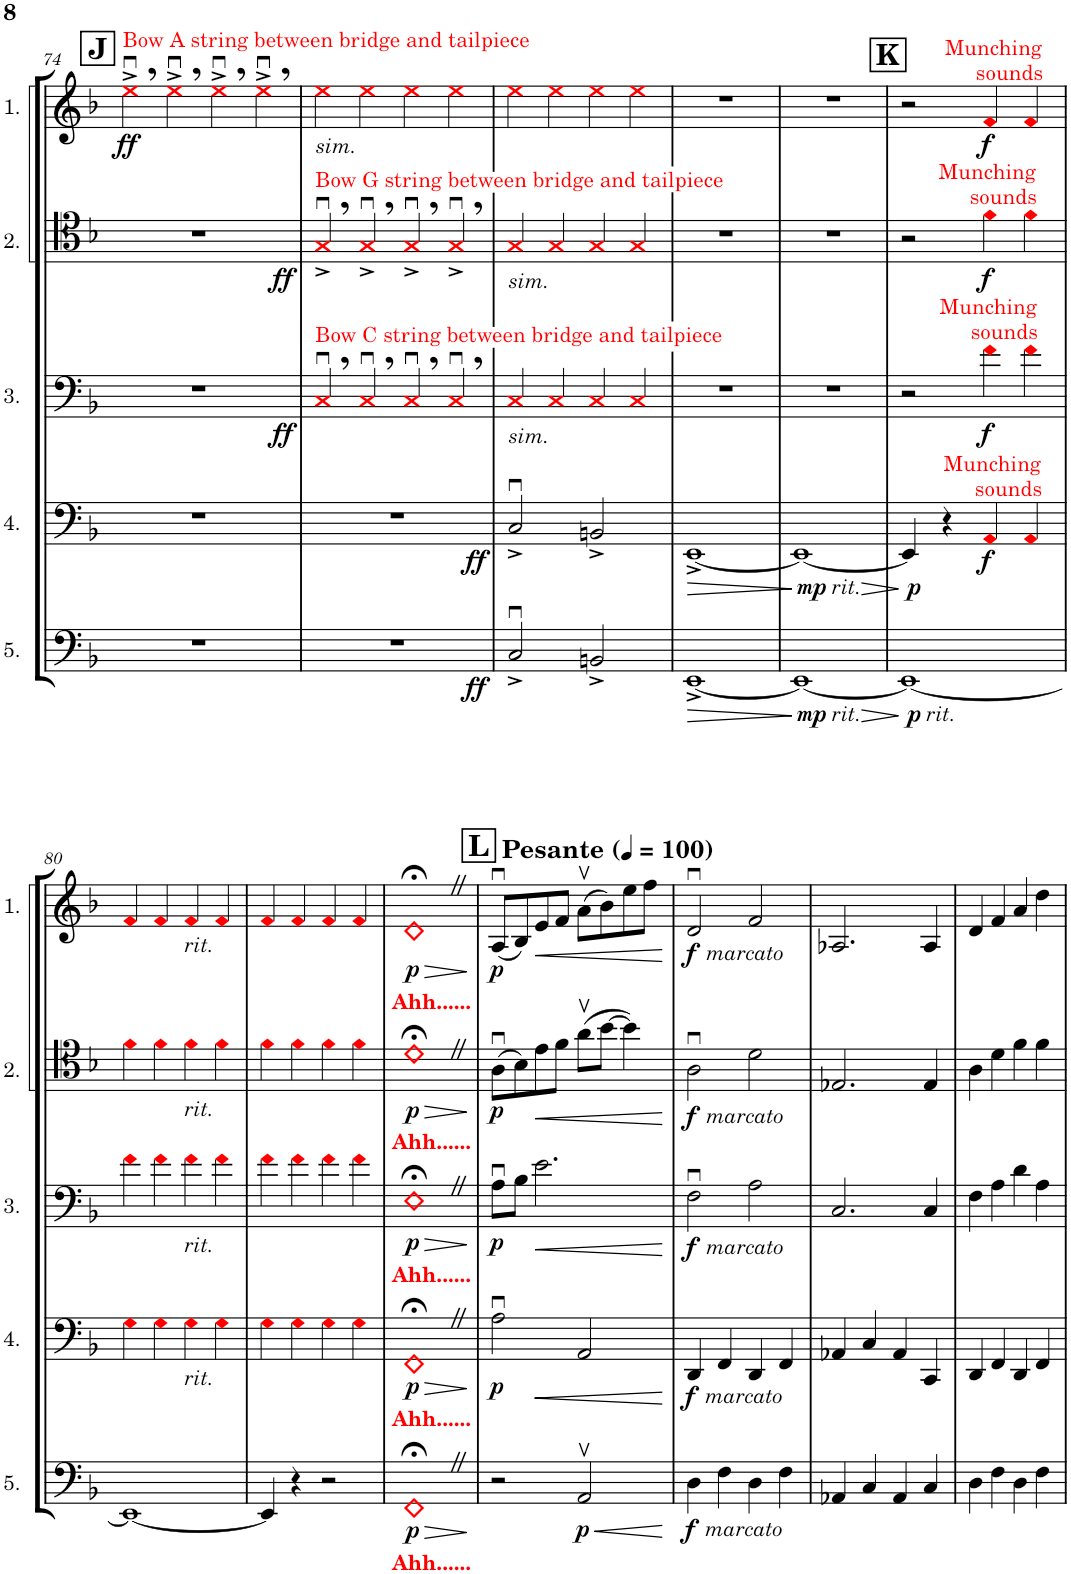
**kern	**text	**dynam	**kern	**text	**dynam	**kern	**text	**dynam	**kern	**text	**dynam	**kern	**text	**dynam
*part5	*part5	*part5	*part4	*part4	*part4	*part3	*part3	*part3	*part2	*part2	*part2	*part1	*part1	*part1
*staff5	*staff5	*staff5	*staff4	*staff4	*staff4	*staff3	*staff3	*staff3	*staff2	*staff2	*staff2	*staff1	*staff1	*staff1
*I"Cello 5	*	*	*I"Cello 4	*	*	*I"Cello 3	*	*	*I"Cello 2	*	*	*I"Cello 1	*	*
!!LO:PB:g=z
*clefF4	*	*	*clefF4	*	*	*clefF4	*	*	*clefC4	*	*	*clefG2	*	*
*k[b-]	*	*	*k[b-]	*	*	*k[b-]	*	*	*k[b-]	*	*	*k[b-]	*	*
*M4/4	*	*	*M4/4	*	*	*M4/4	*	*	*M4/4	*	*	*M4/4	*	*
!!LO:REH:place=s1:a:B:cj:fs=14:t=J
=74	=74	=74	=74	=74	=74	=74	=74	=74	=74	=74	=74	=74	=74	=74
!	!	!	!	!	!	!	!	!	!	!	!	!LO:TX:a:color=#FF0000:t=Bow A string between bridge and tailpiece	!	!
!	!	!	!	!	!	!	!	!LO:DY:b	!	!	!LO:DY:b	!	!	!LO:DY:b
1r	.	.	1r	.	.	1r	.	ff	1r	.	ff	4eeu^,i\	.	ff
.	.	.	.	.	.	.	.	.	.	.	.	4eeu^,i\	.	.
.	.	.	.	.	.	.	.	.	.	.	.	4eeu^,i\	.	.
.	.	.	.	.	.	.	.	.	.	.	.	4eeu^,i\	.	.
=75	=75	=75	=75	=75	=75	=75	=75	=75	=75	=75	=75	=75	=75	=75
!	!	!	!	!	!	!	!	!	!	!	!	!LO:TX:b:i:t=sim.	!	!
!	!	!	!	!	!	!	!	!	!LO:TX:a:color=#FF0000:t=Bow G string between bridge and tailpiece	!	!	!	!	!
!	!	!	!	!	!	!LO:TX:a:color=#FF0000:t=Bow C string between bridge and tailpiece	!	!	!	!	!	!	!	!
1r	.	.	1r	.	.	4Cu,i/	.	.	4Gu^,i/	.	.	4eei\	.	.
.	.	.	.	.	.	4Cu,i/	.	.	4Gu^,i/	.	.	4eei\	.	.
.	.	.	.	.	.	4Cu,i/	.	.	4Gu^,i/	.	.	4eei\	.	.
.	.	.	.	.	.	4Cu,i/	.	.	4Gu^,i/	.	.	4eei\	.	.
=76	=76	=76	=76	=76	=76	=76	=76	=76	=76	=76	=76	=76	=76	=76
!	!	!	!	!	!	!	!	!	!LO:TX:b:i:t=sim.	!	!	!	!	!
!	!	!	!	!	!	!LO:TX:b:i:t=sim.	!	!	!	!	!	!	!	!
!	!	!LO:DY:b	!	!	!LO:DY:b	!	!	!	!	!	!	!	!	!
2Cu^/	.	ff	2Cu^/	.	ff	4Ci/	.	.	4Gi/	.	.	4eei\	.	.
.	.	.	.	.	.	4Ci/	.	.	4Gi/	.	.	4eei\	.	.
2BBn^/	.	.	2BBn^/	.	.	4Ci/	.	.	4Gi/	.	.	4eei\	.	.
.	.	.	.	.	.	4Ci/	.	.	4Gi/	.	.	4eei\	.	.
=77	=77	=77	=77	=77	=77	=77	=77	=77	=77	=77	=77	=77	=77	=77
!	!	!LO:HP:b	!	!	!LO:HP:b	!	!	!	!	!	!	!	!	!
[1EE^	.	>	[1EE^	.	>	1r	.	.	1r	.	.	1r	.	.
=78	=78	=78	=78	=78	=78	=78	=78	=78	=78	=78	=78	=78	=78	=78
*^	*	*	*^	*	*	*	*	*	*	*	*	*	*	*
1EE_	8ryy	.	.	1EE_	8ryy	.	.	1r	.	.	1r	.	.	1r	.	.
!	!	!	!LO:DY:b	!	!	!	!	!	!	!	!	!	!	!	!	!
!	!	!	!LO:DY:n=1:b	!	!	!	!LO:DY:b	!	!	!	!	!	!	!	!	!
!	!	!	!	!	!	!	!LO:DY:n=1:b	!	!	!	!	!	!	!	!	!
.	2..ryy	.	mp other-dynamics	.	2..ryy	.	mp other-dynamics	.	.	.	.	.	.	.	.	.
.	.	.	]	.	.	.	]	.	.	.	.	.	.	.	.	.
!!LO:REH:place=s1:a:B:cj:fs=14:t=K
=79	=79	=79	=79	=79	=79	=79	=79	=79	=79	=79	=79	=79	=79	=79	=79	=79
!	!	!	!	!	!	!	!	!	!	!	!	!	!	!LO:TX:a:color=#FF0000:t=Munching	!	!
!	!	!	!	!	!	!	!	!	!	!	!	!	!	!LO:TX:a:t=sounds	!	!
!	!	!	!	!	!	!	!	!	!	!	!LO:TX:a:color=#FF0000:t=Munching	!	!	!	!	!
!	!	!	!	!	!	!	!	!	!	!	!LO:TX:a:t=sounds	!	!	!	!	!
!	!	!	!	!	!	!	!	!LO:TX:a:color=#FF0000:t=Munching	!	!	!	!	!	!	!	!
!	!	!	!	!	!	!	!	!LO:TX:a:t=sounds	!	!	!	!	!	!	!	!
!	!	!	!	!LO:TX:a:color=#FF0000:t=Munching	!	!	!	!	!	!	!	!	!	!	!	!
!	!	!	!	!LO:TX:a:t=sounds	!	!	!	!	!	!	!	!	!	!	!	!
!	!	!	!LO:HP:b	!	!	!	!LO:HP:b	!	!	!	!	!	!	!	!	!
1EE_	8ryy	.	>	4EE/]	8ryy	.	>	2r	.	.	2r	.	.	2r	.	.
!	!	!	!LO:DY:b	!	!	!	!	!	!	!	!	!	!	!	!	!
!	!	!	!LO:DY:n=1:b	!	!	!	!LO:DY:b	!	!	!	!	!	!	!	!	!
.	2..ryy	.	p other-dynamics	.	2..ryy	.	p	.	.	.	.	.	.	.	.	.
.	.	.	.	4r	.	.	]	.	.	.	.	.	.	.	.	.
!	!	!	!	!LO:N:head=diamond	!	!	!LO:DY:b	!LO:N:head=diamond	!	!LO:DY:b	!LO:N:head=diamond	!	!LO:DY:b	!LO:N:head=diamond	!	!LO:DY:b
.	.	.	.	4AAi/	.	.	f	4fi\	.	f	4fi\	.	f	4fi/	.	f
!	!	!	!	!LO:N:head=diamond	!	!	!	!LO:N:head=diamond	!	!	!LO:N:head=diamond	!	!	!LO:N:head=diamond	!	!
.	.	.	.	4AAi/	.	.	.	4fi\	.	.	4fi\	.	.	4fi/	.	.
.	.	.	]	.	.	.	.	.	.	.	.	.	.	.	.	.
!!LO:LB:g=z
=80	=80	=80	=80	=80	=80	=80	=80	=80	=80	=80	=80	=80	=80	=80	=80	=80
!	!	!	!	!LO:N:head=diamond	!	!	!	!LO:N:head=diamond	!	!	!LO:N:head=diamond	!	!	!LO:N:head=diamond	!	!
*v	*v	*	*	*	*	*	*	*	*	*	*	*	*	*	*	*
*	*	*	*v	*v	*	*	*	*	*	*	*	*	*	*	*
1EE_	.	.	4Gi\	.	.	4fi\	.	.	4fi\	.	.	4fi/	.	.
!	!	!	!LO:N:head=diamond	!	!	!LO:N:head=diamond	!	!	!LO:N:head=diamond	!	!	!LO:N:head=diamond	!	!
.	.	.	4Gi\	.	.	4fi\	.	.	4fi\	.	.	4fi/	.	.
!	!	!	!	!	!	!	!	!	!	!	!	!LO:TX:b:i:t=rit.	!	!
!	!	!	!	!	!	!	!	!	!LO:TX:b:i:t=rit.	!	!	!	!	!
!	!	!	!	!	!	!LO:TX:b:i:t=rit.	!	!	!	!	!	!	!	!
!	!	!	!LO:TX:b:i:t=rit.	!	!	!	!	!	!	!	!	!	!	!
!	!	!	!LO:N:head=diamond	!	!	!LO:N:head=diamond	!	!	!LO:N:head=diamond	!	!	!LO:N:head=diamond	!	!
.	.	.	4Gi\	.	.	4fi\	.	.	4fi\	.	.	4fi/	.	.
!	!	!	!LO:N:head=diamond	!	!	!LO:N:head=diamond	!	!	!LO:N:head=diamond	!	!	!LO:N:head=diamond	!	!
.	.	.	4Gi\	.	.	4fi\	.	.	4fi\	.	.	4fi/	.	.
=81	=81	=81	=81	=81	=81	=81	=81	=81	=81	=81	=81	=81	=81	=81
!	!	!	!LO:N:head=diamond	!	!	!LO:N:head=diamond	!	!	!LO:N:head=diamond	!	!	!LO:N:head=diamond	!	!
4EE/]	.	.	4Gi\	.	.	4fi\	.	.	4fi\	.	.	4fi/	.	.
!	!	!	!LO:N:head=diamond	!	!	!LO:N:head=diamond	!	!	!LO:N:head=diamond	!	!	!LO:N:head=diamond	!	!
4r	.	.	4Gi\	.	.	4fi\	.	.	4fi\	.	.	4fi/	.	.
!	!	!	!LO:N:head=diamond	!	!	!LO:N:head=diamond	!	!	!LO:N:head=diamond	!	!	!LO:N:head=diamond	!	!
2r	.	.	4Gi\	.	.	4fi\	.	.	4fi\	.	.	4fi/	.	.
!	!	!	!LO:N:head=diamond	!	!	!LO:N:head=diamond	!	!	!LO:N:head=diamond	!	!	!LO:N:head=diamond	!	!
.	.	.	4Gi\	.	.	4fi\	.	.	4fi\	.	.	4fi/	.	.
=82	=82	=82	=82	=82	=82	=82	=82	=82	=82	=82	=82	=82	=82	=82
!	!LO:LY:b:color=#FF0000	!LO:HP:b	!	!LO:LY:b:color=#FF0000	!LO:HP:b	!	!LO:LY:b:color=#FF0000	!LO:HP:b	!	!LO:LY:b:color=#FF0000	!LO:HP:b	!	!LO:LY:b:color=#FF0000	!LO:HP:b
!	!	!LO:DY:n=1:b	!	!	!	!	!	!	!	!	!	!	!	!
!	!	!LO:DY:n=2:b	!	!	!LO:DY:n=1:b	!	!	!	!	!	!	!	!	!
!	!	!	!	!	!LO:DY:n=2:b	!	!	!LO:DY:n=1:b	!	!	!	!	!	!
!	!	!	!	!	!	!	!	!LO:DY:n=2:b	!	!	!LO:DY:n=1:b	!	!	!
!	!	!	!	!	!	!	!	!	!	!	!LO:DY:n=2:b	!	!	!LO:DY:n=1:b
!	!	!	!	!	!	!	!	!	!	!	!	!	!	!LO:DY:n=2:b
1FF;<Zi	Ahh......	> p other-dynamics	1FF;<Zi	Ahh......	> p other-dynamics	1E;<Zi	Ahh......	> p other-dynamics	1d;<Zi	Ahh......	> p other-dynamics	1d;<Zi	Ahh......	> p other-dynamics
.	.	]	.	.	]	.	.	]	.	.	]	.	.	]
=83	=83	=83	=83	=83	=83	=83	=83	=83	=83	=83	=83	=83	=83	=83
!!LO:REH:place=s1:a:B:cj:fs=14:t=L
*	*	*	*	*	*	*	*	*	*	*	*	*MM100	*	*
!	!	!	!	!	!	!	!	!	!	!	!	!LO:TX:a:B:t=Pesante	!	!
!	!	!	!	!	!LO:DY:b	!	!	!LO:DY:b	!	!	!LO:DY:b	!	!	!LO:DY:b
2r	.	.	2Au\	.	p	8Au\L	.	p	(8Au\L	.	p	(8Au/L	.	p
.	.	.	.	.	.	8B-\J	.	.	8B-\)	.	.	8B-/)	.	.
!	!	!	!	!	!	!	!	!LO:HP:b	!	!	!LO:HP:b	!	!	!LO:HP:b
.	.	.	.	.	.	2.e\	.	<	8e\	.	<	8e/	.	<
.	.	.	.	.	.	.	.	.	8f\J	.	.	8f/J	.	.
!	!	!LO:HP:b	!	!	!LO:HP:b	!	!	!	!	!	!	!	!	!
!	!	!LO:DY:n=1:b	!	!	!	!	!	!	!	!	!	!	!	!
!	!	!LO:DY:n=2:b	!	!	!	!	!	!	!	!	!	!	!	!
2AAv/	.	< p other-dynamics	2AA/	.	<	.	.	.	(8av\L	.	.	(8av\L	.	.
.	.	.	.	.	.	.	.	.	[8b-\J	.	.	8b-\)	.	.
.	.	.	.	.	.	.	.	.	4b-\])	.	.	8ee\	.	.
.	.	.	.	.	.	.	.	.	.	.	.	8ff\J	.	.
.	.	[	.	.	[	.	.	[	.	.	[	.	.	[
=84	=84	=84	=84	=84	=84	=84	=84	=84	=84	=84	=84	=84	=84	=84
!	!	!LO:DY:b	!	!	!	!	!	!	!	!	!	!	!	!
!	!	!LO:DY:n=1:b	!	!	!LO:DY:b	!	!	!	!	!	!	!	!	!
!	!	!	!	!	!LO:DY:n=1:b	!	!	!LO:DY:b	!	!	!	!	!	!
!	!	!	!	!	!	!	!	!LO:DY:n=1:b	!	!	!LO:DY:b	!	!	!
!	!	!	!	!	!	!	!	!	!	!	!LO:DY:n=1:b	!	!	!LO:DY:b
!	!	!	!	!	!	!	!	!	!	!	!	!	!	!LO:DY:n=1:b
4D\	.	f other-dynamics	4DD/	.	f other-dynamics	2Fu\	.	f other-dynamics	2Au\	.	f other-dynamics	2du/	.	f other-dynamics
4F\	.	.	4FF/	.	.	.	.	.	.	.	.	.	.	.
4D\	.	.	4DD/	.	.	2A\	.	.	2d\	.	.	2f/	.	.
4F\	.	.	4FF/	.	.	.	.	.	.	.	.	.	.	.
=85	=85	=85	=85	=85	=85	=85	=85	=85	=85	=85	=85	=85	=85	=85
4AA-X/	.	.	4AA-X/	.	.	2.C/	.	.	2.E-X/	.	.	2.A-X/	.	.
4C/	.	.	4C/	.	.	.	.	.	.	.	.	.	.	.
4AA-/	.	.	4AA-/	.	.	.	.	.	.	.	.	.	.	.
4C/	.	.	4CC/	.	.	4C/	.	.	4E-/	.	.	4A-/	.	.
=86	=86	=86	=86	=86	=86	=86	=86	=86	=86	=86	=86	=86	=86	=86
4D\	.	.	4DD/	.	.	4F\	.	.	4A\	.	.	4d/	.	.
4F\	.	.	4FF/	.	.	4A\	.	.	4d\	.	.	4f/	.	.
4D\	.	.	4DD/	.	.	4d\	.	.	4f\	.	.	4a/	.	.
4F\	.	.	4FF/	.	.	4A\	.	.	4f\	.	.	4dd\	.	.
=	=	=	=	=	=	=	=	=	=	=	=	=	=	=
*-	*-	*-	*-	*-	*-	*-	*-	*-	*-	*-	*-	*-	*-	*-
